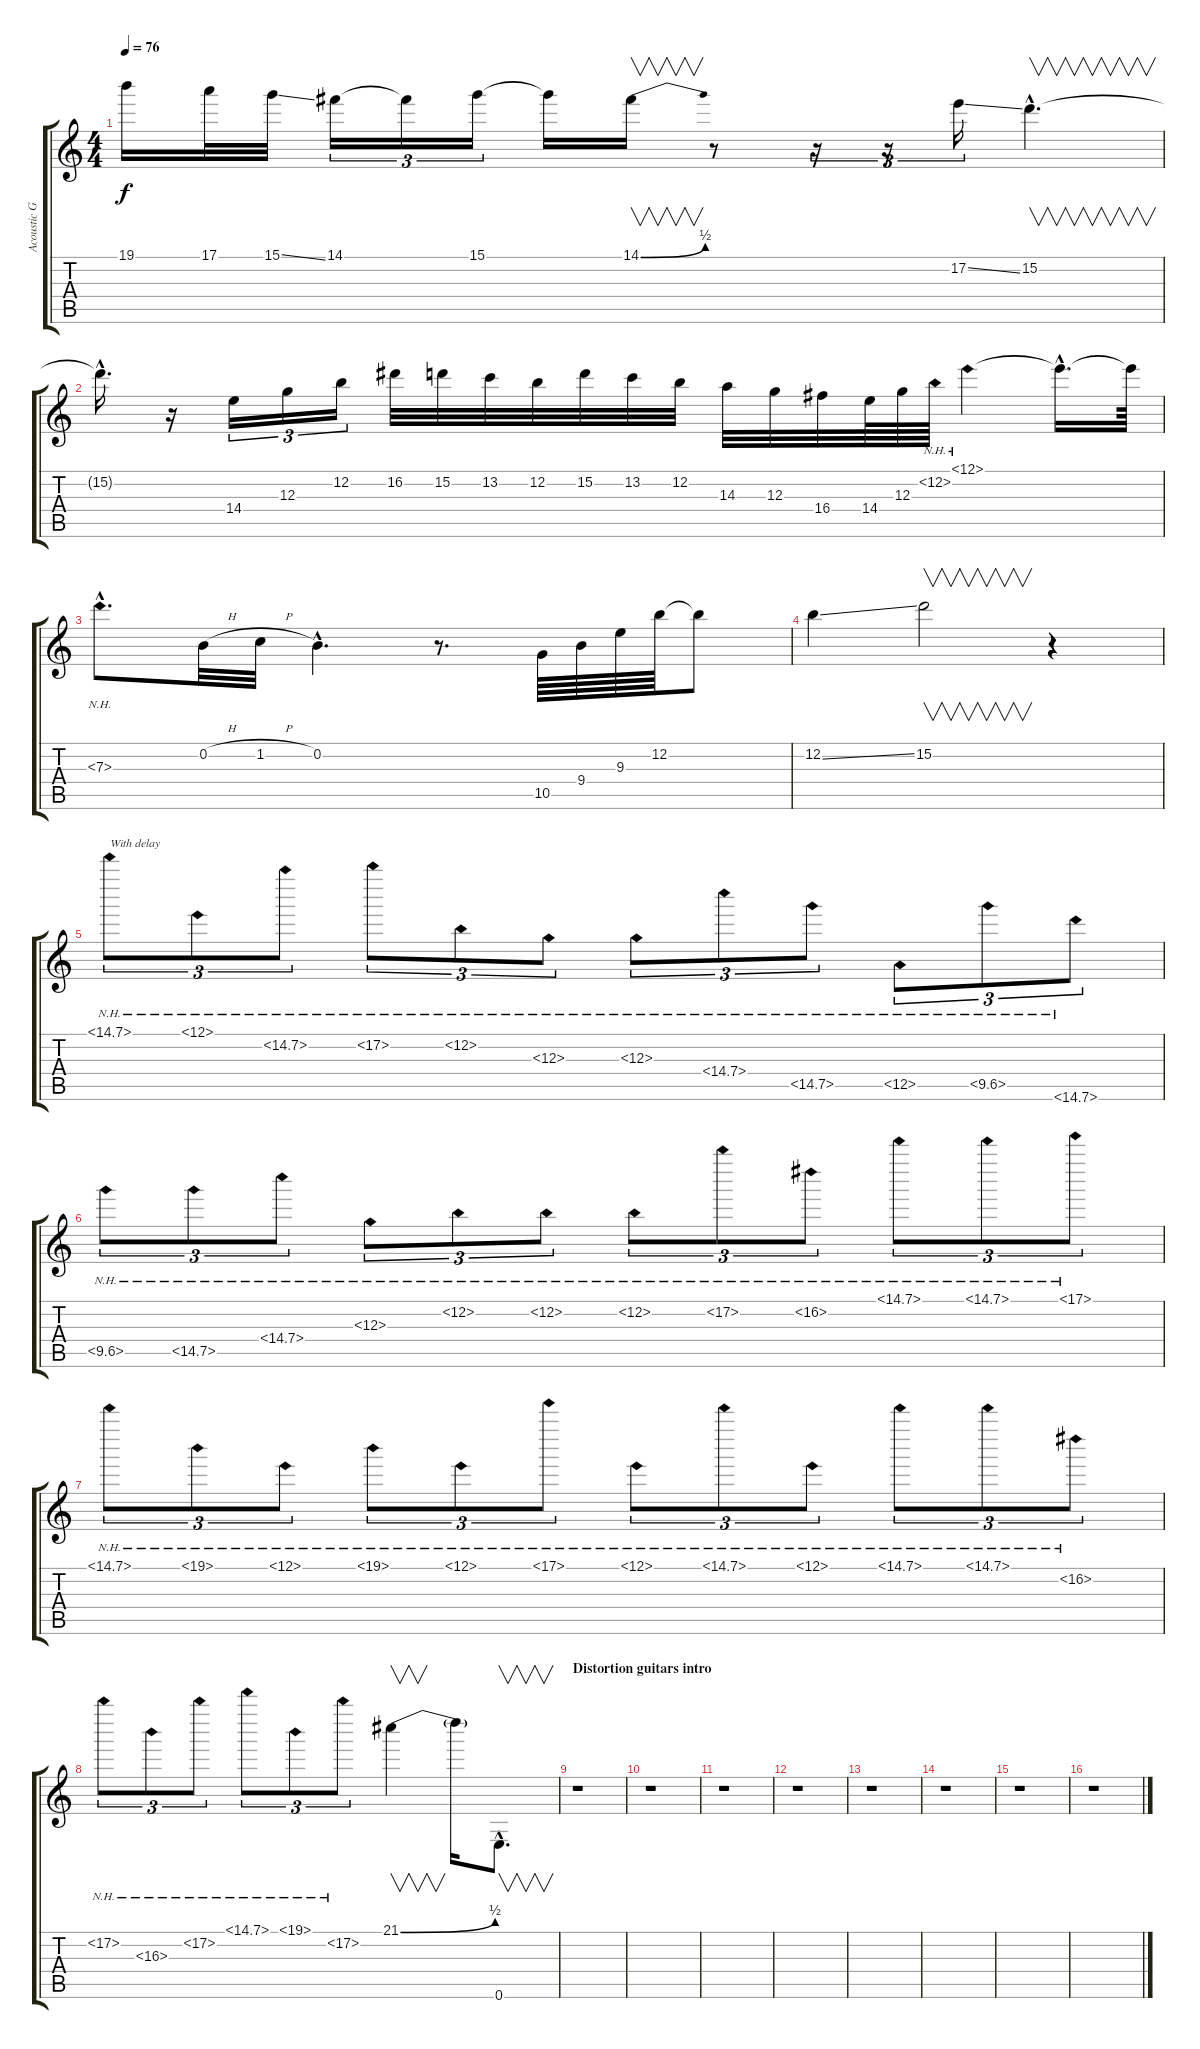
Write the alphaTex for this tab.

\track ("Acoustic Guitar" "Acoustic G") {instrument acousticguitarsteel}
\staff {score tabs}
\tuning (E4 B3 G3 D3 A2 E2) {hide}
\ts (4 4)
\tempo 76
\clef g2
\ks c
19.1{t}.16{dy f} 17.1.32 15.1{ss}.32 14.1.16{tu (3 2)} 14.1{t}.16{tu (3 2)} 15.1.16{tu (3 2)} 15.1{t}.16 14.1{be (bend 0 0 60 2)}.16{v} r.8 r.16{tu (3 2)} r.16{tu (3 2)} 17.2{ss}.16{tu (3 2)} 15.2{hac}.4{v d} |
15.2{hac t}.16{d} r.16 14.4.16{tu (3 2)} 12.3.16{tu (3 2)} 12.2.16{tu (3 2)} 16.2.32 15.2.32 13.2.32 12.2.32 15.2.32 13.2.32 12.2.32 14.3.32 12.3.32 16.4.32 14.4.64 12.3.64 12.2{nh}.64 12.1{nh}.4 12.1{hac t}.16{d} 12.1{t}.64 |
7.3{nh hac}.8{d} 0.2{h}.32 1.2{h}.32 0.2{hac}.4{d} r.8{d} 10.5.64 9.4.64 9.3.64 12.2.64 12.2{t}.8 |
12.2{ss}.4 15.2.2{v} r.4 |
14.1{nh}.8{tu (3 2) txt "With delay"} 12.1{nh}.8{tu (3 2)} 15.2{nh}.8{tu (3 2)} 17.2{nh}.8{tu (3 2)} 12.2{nh}.8{tu (3 2)} 12.3{nh}.8{tu (3 2)} 11.3{nh}.8{tu (3 2)} 14.4{nh}.8{tu (3 2)} 14.5{nh}.8{tu (3 2)} 12.5{nh}.8{tu (3 2)} 10.5{nh}.8{tu (3 2)} 14.6{nh}.8{tu (3 2)} |
10.5{nh}.8{tu (3 2)} 14.5{nh}.8{tu (3 2)} 14.4{nh}.8{tu (3 2)} 12.3{nh}.8{tu (3 2)} 12.2{nh}.8{tu (3 2)} 13.2{nh}.8{tu (3 2)} 12.2{nh}.8{tu (3 2)} 17.2{nh}.8{tu (3 2)} 16.2{nh}.8{tu (3 2)} 15.1{nh}.8{tu (3 2)} 14.1{nh}.8{tu (3 2)} 17.1{nh}.8{tu (3 2)} |
15.1{nh}.8{tu (3 2)} 19.1{nh}.8{tu (3 2)} 20.1{nh}.8{tu (3 2)} 19.1{nh}.8{tu (3 2)} 20.1{nh}.8{tu (3 2)} 17.1{nh}.8{tu (3 2)} 20.1{nh}.8{tu (3 2)} 15.1{nh}.8{tu (3 2)} 20.1{nh}.8{tu (3 2)} 14.1{nh}.8{tu (3 2)} 15.1{nh}.8{tu (3 2)} 16.2{nh}.8{tu (3 2)} |
17.2{nh}.8{tu (3 2)} 16.3{nh}.8{tu (3 2)} 17.2{nh}.8{tu (3 2)} 15.1{nh}.8{tu (3 2)} 19.1{nh}.8{tu (3 2)} 17.2{nh}.8{tu (3 2)} 21.1{be (bend 0 0 60 2)}.4{v} 21.1{t}.16 0.6{hac}.8{v d} |
\section ("" "Distortion guitars intro")
r.1 |
r.1 |
r.1 |
r.1 |
r.1 |
r.1 |
r.1 |
r.1
